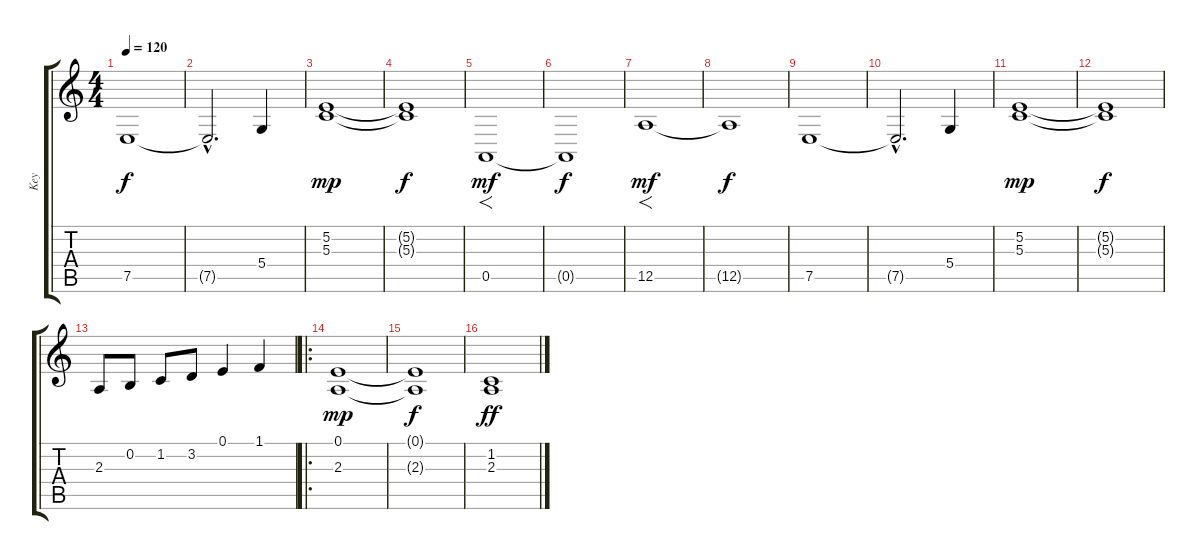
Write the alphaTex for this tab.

\track ("Key" "Key") {instrument synthstrings1}
\staff {score tabs}
\tuning (E4 B3 G3 D3 A2 E2) {hide}
\ts (4 4)
\tempo 120
\clef g2
\ks c
7.5.1{dy f} |
7.5{hac t}.2{d} 5.4.4 |
(5.2 5.3).1{dy mp} |
(5.2{t} 5.3{t}).1{dy f} |
0.5.1{f dy mf} |
0.5{t}.1{dy f} |
12.5.1{f dy mf} |
12.5{t}.1{dy f} |
7.5.1 |
7.5{hac t}.2{d} 5.4.4 |
(5.2 5.3).1{dy mp} |
(5.2{t} 5.3{t}).1{dy f} |
2.3.8{instrument stringensemble1} 0.2.8 1.2.8 3.2.8 0.1.4 1.1.4 |
\ro
(0.1 2.3).1{dy mp} |
(0.1{t} 2.3{t}).1{dy f} |
(1.2 2.3).1{dy ff}
